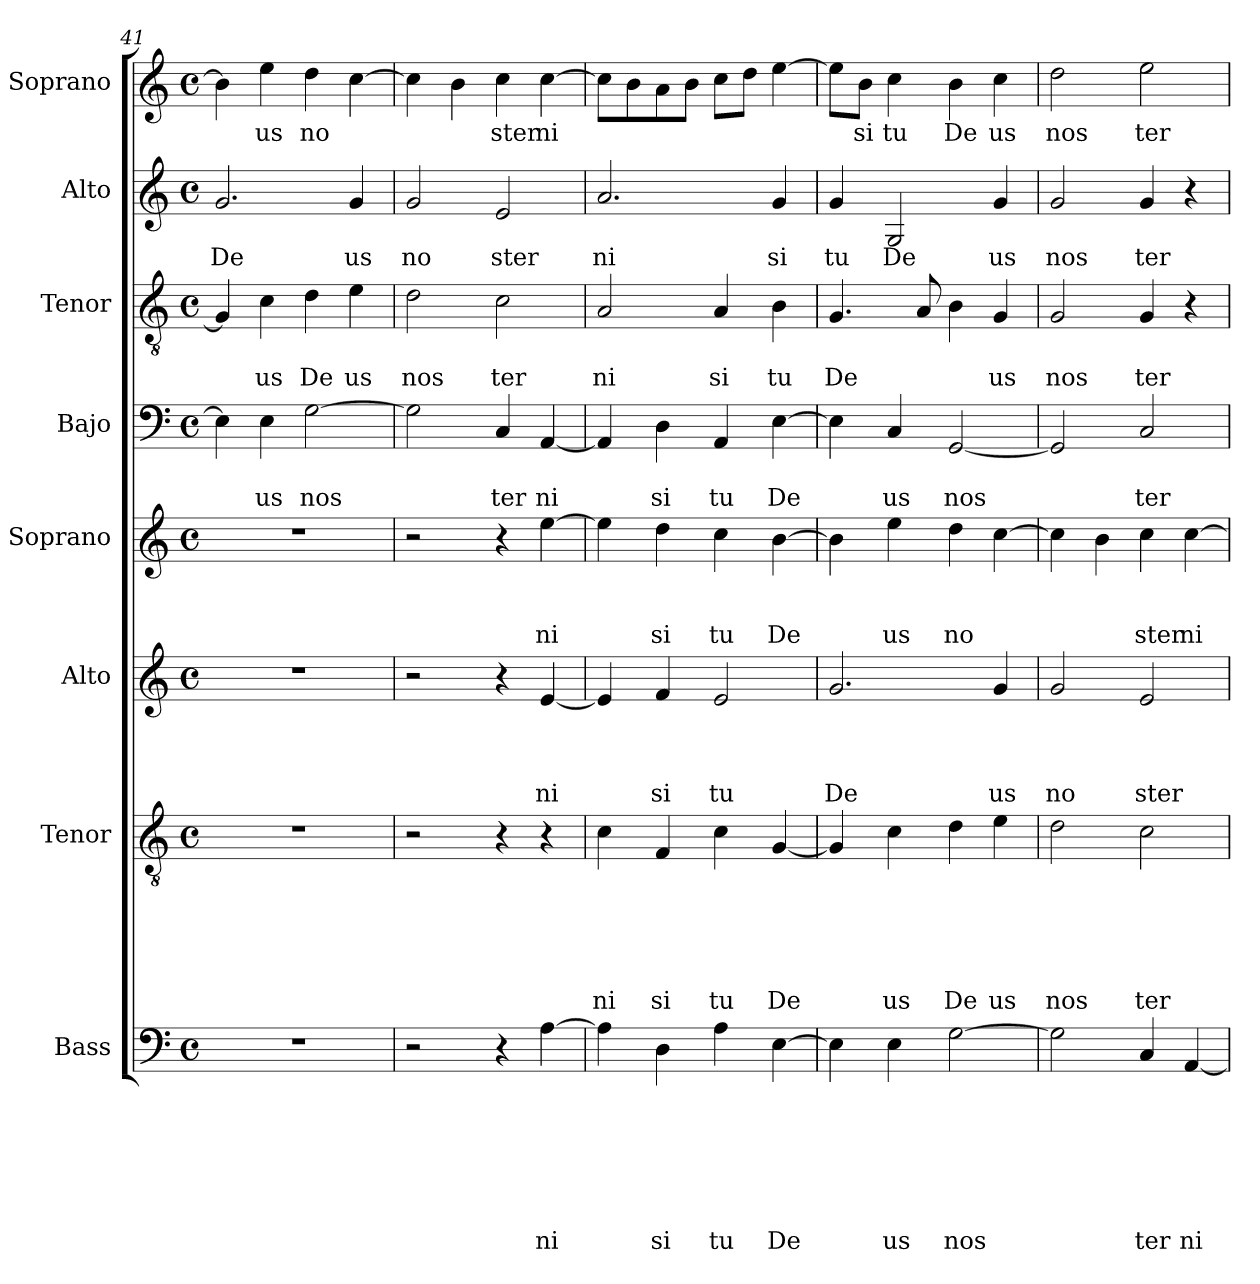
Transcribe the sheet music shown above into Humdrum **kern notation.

**kern	**text	**text	**text	**text	**text	**text	**text	**kern	**text	**text	**text	**text	**text	**text	**kern	**text	**text	**text	**text	**kern	**text	**text	**text	**kern	**text	**text	**kern	**text	**text	**kern	**text	**kern	**text
*part8	*part8	*part8	*part8	*part8	*part8	*part8	*part8	*part7	*part7	*part7	*part7	*part7	*part7	*part7	*part6	*part6	*part6	*part6	*part6	*part5	*part5	*part5	*part5	*part4	*part4	*part4	*part3	*part3	*part3	*part2	*part2	*part1	*part1
*staff8	*staff8	*staff8	*staff8	*staff8	*staff8	*staff8	*staff8	*staff7	*staff7	*staff7	*staff7	*staff7	*staff7	*staff7	*staff6	*staff6	*staff6	*staff6	*staff6	*staff5	*staff5	*staff5	*staff5	*staff4	*staff4	*staff4	*staff3	*staff3	*staff3	*staff2	*staff2	*staff1	*staff1
*I"Bass	*	*	*	*	*	*	*	*I"Tenor	*	*	*	*	*	*	*I"Alto	*	*	*	*	*I"Soprano	*	*	*	*I"Bajo	*	*	*I"Tenor	*	*	*I"Alto	*	*I"Soprano	*
*I'B	*	*	*	*	*	*	*	*I'T	*	*	*	*	*	*	*I'A	*	*	*	*	*I'S	*	*	*	*I'B	*	*	*I'T	*	*	*I'A	*	*I'S	*
!!LO:PB:g=z
*clefF4	*	*	*	*	*	*	*	*clefGv2	*	*	*	*	*	*	*clefG2	*	*	*	*	*clefG2	*	*	*	*clefF4	*	*	*clefGv2	*	*	*clefG2	*	*clefG2	*
*k[]	*	*	*	*	*	*	*	*k[]	*	*	*	*	*	*	*k[]	*	*	*	*	*k[]	*	*	*	*k[]	*	*	*k[]	*	*	*k[]	*	*k[]	*
*C:	*	*	*	*	*	*	*	*C:	*	*	*	*	*	*	*C:	*	*	*	*	*C:	*	*	*	*C:	*	*	*C:	*	*	*C:	*	*C:	*
*M4/4	*	*	*	*	*	*	*	*M4/4	*	*	*	*	*	*	*M4/4	*	*	*	*	*M4/4	*	*	*	*M4/4	*	*	*M4/4	*	*	*M4/4	*	*M4/4	*
*met(c)	*	*	*	*	*	*	*	*met(c)	*	*	*	*	*	*	*met(c)	*	*	*	*	*met(c)	*	*	*	*met(c)	*	*	*met(c)	*	*	*met(c)	*	*met(c)	*
=41	=41	=41	=41	=41	=41	=41	=41	=41	=41	=41	=41	=41	=41	=41	=41	=41	=41	=41	=41	=41	=41	=41	=41	=41	=41	=41	=41	=41	=41	=41	=41	=41	=41
1r	.	.	.	.	.	.	.	1r	.	.	.	.	.	.	1r	.	.	.	.	1r	.	.	.	4E\]	.	.	4G/]	.	.	2.g/	De	4b\]	.
.	.	.	.	.	.	.	.	.	.	.	.	.	.	.	.	.	.	.	.	.	.	.	.	4E\	.	us	4c\	.	us	.	.	4ee\	us
.	.	.	.	.	.	.	.	.	.	.	.	.	.	.	.	.	.	.	.	.	.	.	.	[2G\	.	nos	4d\	.	De	.	.	4dd\	no
.	.	.	.	.	.	.	.	.	.	.	.	.	.	.	.	.	.	.	.	.	.	.	.	.	.	.	4e\	.	us	4g/	us	[4cc\	.
=42	=42	=42	=42	=42	=42	=42	=42	=42	=42	=42	=42	=42	=42	=42	=42	=42	=42	=42	=42	=42	=42	=42	=42	=42	=42	=42	=42	=42	=42	=42	=42	=42	=42
2r	.	.	.	.	.	.	.	2r	.	.	.	.	.	.	2r	.	.	.	.	2r	.	.	.	2G\]	.	.	2d\	.	nos	2g/	no	4cc\]	.
.	.	.	.	.	.	.	.	.	.	.	.	.	.	.	.	.	.	.	.	.	.	.	.	.	.	.	.	.	.	.	.	4b\	.
4r	.	.	.	.	.	.	.	4r	.	.	.	.	.	.	4r	.	.	.	.	4r	.	.	.	4C/	.	ter	2c\	.	ter	2e/	ster	4cc\	ster
[4A\	.	.	.	.	.	.	ni	4r	.	.	.	.	.	.	[4e/	.	.	.	ni	[4ee\	.	.	ni	[4AA/	.	ni	.	.	.	.	.	[4cc\	ni
=43	=43	=43	=43	=43	=43	=43	=43	=43	=43	=43	=43	=43	=43	=43	=43	=43	=43	=43	=43	=43	=43	=43	=43	=43	=43	=43	=43	=43	=43	=43	=43	=43	=43
4A\]	.	.	.	.	.	.	.	4c\	.	.	.	.	.	ni	4e/]	.	.	.	.	4ee\]	.	.	.	4AA/]	.	.	2A/	.	ni	2.a/	ni	8cc\L]	.
.	.	.	.	.	.	.	.	.	.	.	.	.	.	.	.	.	.	.	.	.	.	.	.	.	.	.	.	.	.	.	.	8b\	.
4D\	.	.	.	.	.	.	si	4F/	.	.	.	.	.	si	4f/	.	.	.	si	4dd\	.	.	si	4D\	.	si	.	.	.	.	.	8a\	.
.	.	.	.	.	.	.	.	.	.	.	.	.	.	.	.	.	.	.	.	.	.	.	.	.	.	.	.	.	.	.	.	8b\J	.
4A\	.	.	.	.	.	.	tu	4c\	.	.	.	.	.	tu	2e/	.	.	.	tu	4cc\	.	.	tu	4AA/	.	tu	4A/	.	si	.	.	8cc\L	.
.	.	.	.	.	.	.	.	.	.	.	.	.	.	.	.	.	.	.	.	.	.	.	.	.	.	.	.	.	.	.	.	8dd\J	.
[4E\	.	.	.	.	.	.	De	[4G/	.	.	.	.	.	De	.	.	.	.	.	[4b\	.	.	De	[4E\	.	De	4B\	.	tu	4g/	si	[4ee\	.
=44	=44	=44	=44	=44	=44	=44	=44	=44	=44	=44	=44	=44	=44	=44	=44	=44	=44	=44	=44	=44	=44	=44	=44	=44	=44	=44	=44	=44	=44	=44	=44	=44	=44
4E\]	.	.	.	.	.	.	.	4G/]	.	.	.	.	.	.	2.g/	.	.	.	De	4b\]	.	.	.	4E\]	.	.	4.G/	.	De	4g/	tu	8ee\L]	.
.	.	.	.	.	.	.	.	.	.	.	.	.	.	.	.	.	.	.	.	.	.	.	.	.	.	.	.	.	.	.	.	8b\J	si
4E\	.	.	.	.	.	.	us	4c\	.	.	.	.	.	us	.	.	.	.	.	4ee\	.	.	us	4C/	.	us	.	.	.	2G/	De	4cc\	tu
.	.	.	.	.	.	.	.	.	.	.	.	.	.	.	.	.	.	.	.	.	.	.	.	.	.	.	8A/	.	.	.	.	.	.
[2G\	.	.	.	.	.	.	nos	4d\	.	.	.	.	.	De	.	.	.	.	.	4dd\	.	.	no	[2GG/	.	nos	4B\	.	.	.	.	4b\	De
.	.	.	.	.	.	.	.	4e\	.	.	.	.	.	us	4g/	.	.	.	us	[4cc\	.	.	.	.	.	.	4G/	.	us	4g/	us	4cc\	us
!!LO:PB:g=z
=45	=45	=45	=45	=45	=45	=45	=45	=45	=45	=45	=45	=45	=45	=45	=45	=45	=45	=45	=45	=45	=45	=45	=45	=45	=45	=45	=45	=45	=45	=45	=45	=45	=45
2G\]	.	.	.	.	.	.	.	2d\	.	.	.	.	.	nos	2g/	.	.	.	no	4cc\]	.	.	.	2GG/]	.	.	2G/	.	nos	2g/	nos	2dd\	nos
.	.	.	.	.	.	.	.	.	.	.	.	.	.	.	.	.	.	.	.	4b\	.	.	.	.	.	.	.	.	.	.	.	.	.
4C/	.	.	.	.	.	.	ter	2c\	.	.	.	.	.	ter	2e/	.	.	.	ster	4cc\	.	.	ster	2C/	.	ter	4G/	.	ter	4g/	ter	2ee\	ter
[4AA/	.	.	.	.	.	.	ni	.	.	.	.	.	.	.	.	.	.	.	.	[4cc\	.	.	ni	.	.	.	4r	.	.	4r	.	.	.
=	=	=	=	=	=	=	=	=	=	=	=	=	=	=	=	=	=	=	=	=	=	=	=	=	=	=	=	=	=	=	=	=	=
*-	*-	*-	*-	*-	*-	*-	*-	*-	*-	*-	*-	*-	*-	*-	*-	*-	*-	*-	*-	*-	*-	*-	*-	*-	*-	*-	*-	*-	*-	*-	*-	*-	*-
